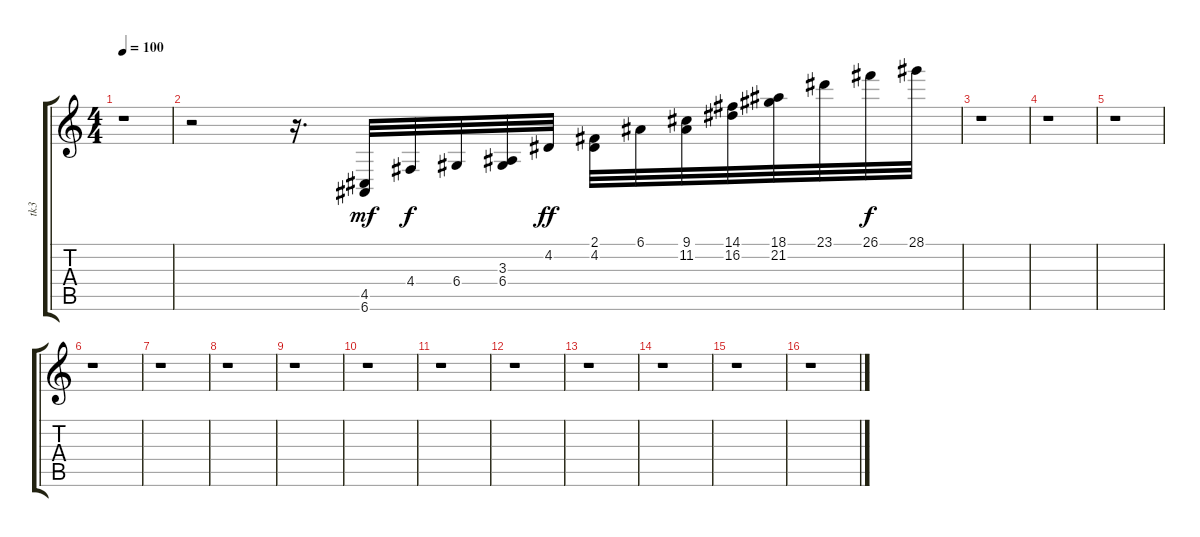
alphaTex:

\track ("tk3" "tk3") {instrument acousticgrandpiano}
\staff {score tabs}
\tuning (E4 B3 G3 D3 A2 E2) {hide}
\ts (4 4)
\tempo 100
\clef g2
\ks c
r.1{dy mf} |
r.2 r.16{d} (4.5 6.6).32{balance 8} 4.4.32{dy f} 6.4.32 (3.3 6.4).32 4.2.32{dy ff} (2.1 4.2).32 6.1.32 (9.1 11.2).32 (14.1 16.2).32 (18.1 21.2).32 23.1.32 26.1.32{dy f} 28.1.32 |
r.1 |
r.1 |
r.1 |
r.1 |
r.1 |
r.1 |
r.1 |
r.1 |
r.1 |
r.1 |
r.1 |
r.1 |
r.1 |
r.1
